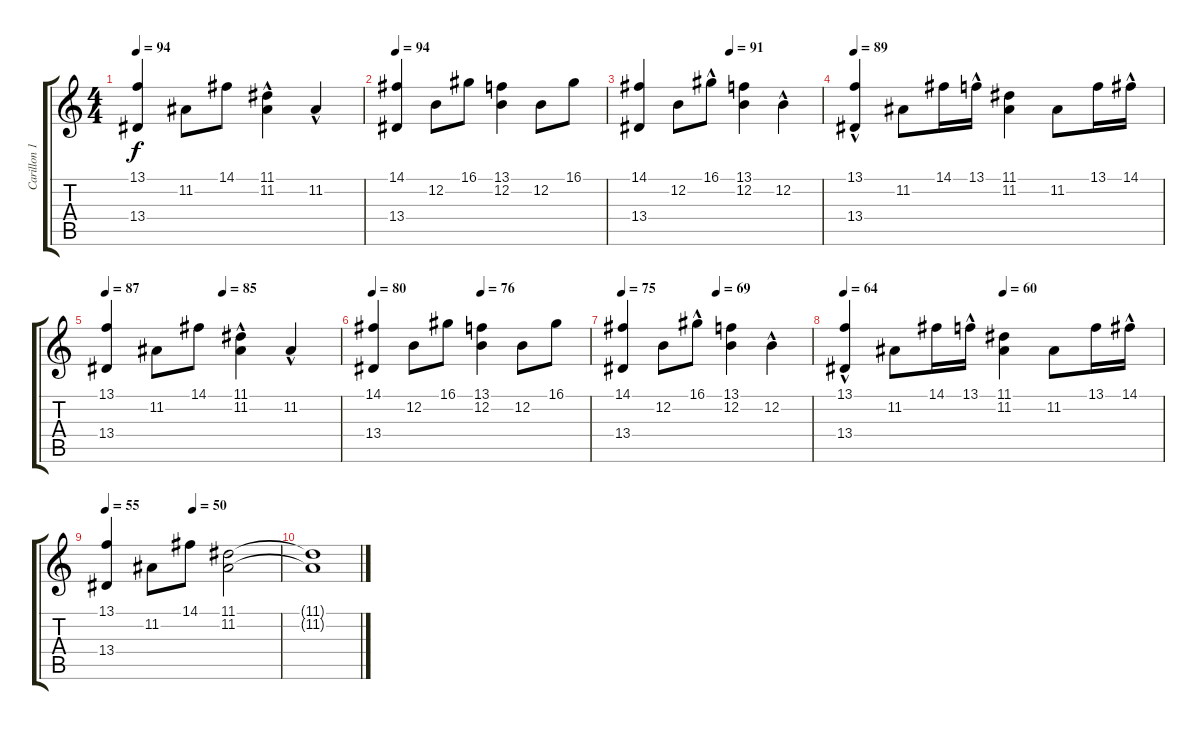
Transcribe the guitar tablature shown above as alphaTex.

\track ("Carillon 1" "Carillon 1") {instrument vibraphone}
\staff {score tabs}
\tuning (E4 B3 G3 D3 A2 E2) {hide}
\ts (4 4)
\tempo 94
\clef g2
\ks c
(13.1 13.4).4{dy f} 11.2.8 14.1.8 (11.1{hac} 11.2).4 11.2{hac}.4 |
\tempo 94
(14.1 13.4).4 12.2.8 16.1.8 (13.1 12.2).4 12.2.8 16.1.8 |
\tempo (91 0.5)
(14.1 13.4).4 12.2.8 16.1{hac}.8 (13.1 12.2).4 12.2{hac}.4 |
\tempo 89
(13.1{hac} 13.4).4 11.2.8 14.1.16 13.1{hac}.16 (11.1 11.2).4 11.2.8 13.1.16 14.1{hac}.16 |
\tempo 87
\tempo (85 0.5)
(13.1 13.4).4 11.2.8 14.1.8 (11.1{hac} 11.2).4 11.2{hac}.4 |
\tempo 80
\tempo (76 0.5)
(14.1 13.4).4 12.2.8 16.1.8 (13.1 12.2).4 12.2.8 16.1.8 |
\tempo 75
\tempo (69 0.5)
(14.1 13.4).4 12.2.8 16.1{hac}.8 (13.1 12.2).4 12.2{hac}.4 |
\tempo 64
\tempo (60 0.5)
(13.1{hac} 13.4).4 11.2.8 14.1.16 13.1{hac}.16 (11.1 11.2).4 11.2.8 13.1.16 14.1{hac}.16 |
\tempo 55
\tempo (50 0.5)
(13.1 13.4).4 11.2.8 14.1.8 (11.1 11.2).2 |
(11.1{t} 11.2{t}).1
